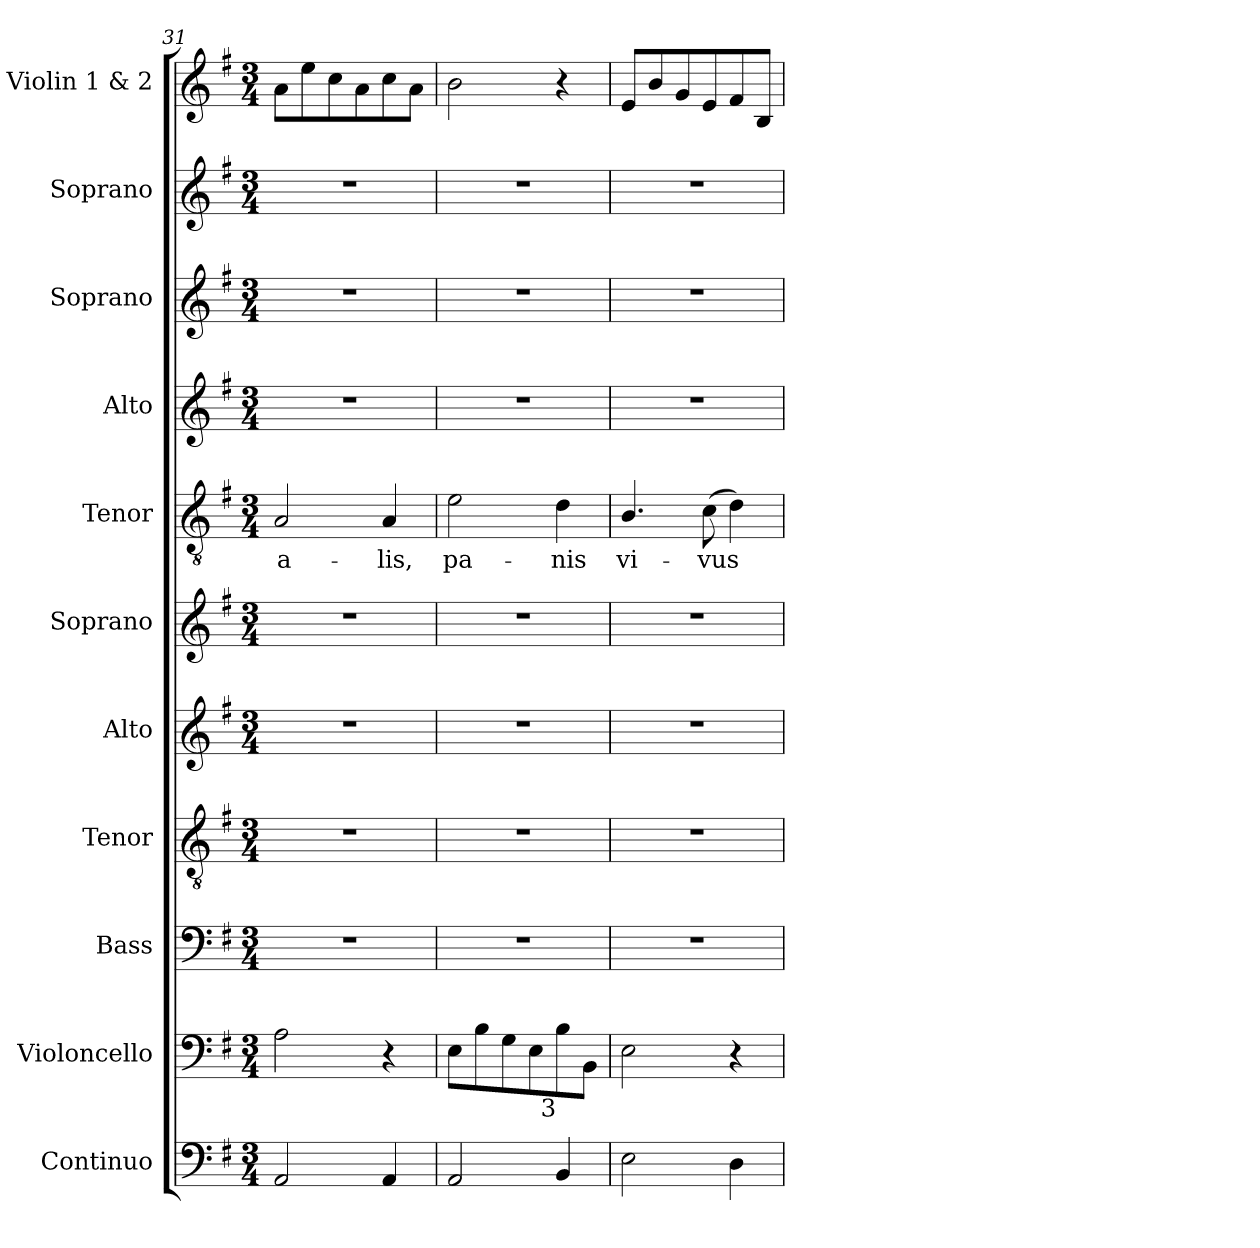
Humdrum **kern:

**kern	**kern	**kern	**kern	**kern	**kern	**kern	**text	**kern	**kern	**kern	**kern
*part11	*part10	*part9	*part8	*part7	*part6	*part5	*part5	*part4	*part3	*part2	*part1
*staff11	*staff10	*staff9	*staff8	*staff7	*staff6	*staff5	*staff5	*staff4	*staff3	*staff2	*staff1
*I"Continuo	*I"Violoncello	*I"Bass	*I"Tenor	*I"Alto	*I"Soprano	*I"Tenor	*	*I"Alto	*I"Soprano	*I"Soprano	*I"Violin 1 & 2
*I'Cont.	*I'Vc.	*I'B.	*I'T.	*I'A.	*I'S.	*I'T.	*	*I'A.	*I'S.	*I'S.	*I'Vln. 1/2
*clefF4	*clefF4	*clefF4	*clefGv2	*clefG2	*clefG2	*clefGv2	*	*clefG2	*clefG2	*clefG2	*clefG2
*	*	*	*ITrd7c12	*	*	*ITrd7c12	*	*	*	*	*
*k[f#]	*k[f#]	*k[f#]	*k[f#]	*k[f#]	*k[f#]	*k[f#]	*	*k[f#]	*k[f#]	*k[f#]	*k[f#]
*G:	*G:	*G:	*G:	*G:	*G:	*G:	*	*G:	*G:	*G:	*G:
*M3/4	*M3/4	*M3/4	*M3/4	*M3/4	*M3/4	*M3/4	*	*M3/4	*M3/4	*M3/4	*M3/4
=31	=31	=31	=31	=31	=31	=31	=31	=31	=31	=31	=31
!	!	!LO:N:vis=1	!LO:N:vis=1	!LO:N:vis=1	!LO:N:vis=1	!	!	!	!	!	!
!	!	!	!	!	!	!	!LO:LY:b:color=#000000	!LO:N:vis=1	!LO:N:vis=1	!LO:N:vis=1	!
2AAi/	2Ai\	2.r	2.r	2.r	2.r	2AAi/	-a-	2.r	2.r	2.r	8ai\L
.	.	.	.	.	.	.	.	.	.	.	8eei\
.	.	.	.	.	.	.	.	.	.	.	8cci\
.	.	.	.	.	.	.	.	.	.	.	8ai\
!	!	!	!	!	!	!	!LO:LY:b:color=#000000	!	!	!	!
4AAi/	4r	.	.	.	.	4AAi/	-lis,	.	.	.	8cci\
.	.	.	.	.	.	.	.	.	.	.	8ai\J
=32	=32	=32	=32	=32	=32	=32	=32	=32	=32	=32	=32
!	!	!LO:N:vis=1	!LO:N:vis=1	!LO:N:vis=1	!LO:N:vis=1	!	!	!	!	!	!
!	!	!	!	!	!	!	!LO:LY:b:color=#000000	!LO:N:vis=1	!LO:N:vis=1	!LO:N:vis=1	!
2AAi/	8Ei\L	2.r	2.r	2.r	2.r	2Ei\	pa-	2.r	2.r	2.r	2bi\
.	8Bi\	.	.	.	.	.	.	.	.	.	.
.	8Gi\	.	.	.	.	.	.	.	.	.	.
.	8Ei\	.	.	.	.	.	.	.	.	.	.
!	!LO:TX:b:rj:t=3	!	!	!	!	!	!	!	!	!	!
!	!	!	!	!	!	!	!LO:LY:b:color=#000000	!	!	!	!
4BBi/	8Bi\	.	.	.	.	4Di\	-nis	.	.	.	4r
.	8BBi\J	.	.	.	.	.	.	.	.	.	.
=33	=33	=33	=33	=33	=33	=33	=33	=33	=33	=33	=33
!	!	!LO:N:vis=1	!LO:N:vis=1	!LO:N:vis=1	!LO:N:vis=1	!	!	!	!	!	!
!	!	!	!	!	!	!	!LO:LY:b:color=#000000	!LO:N:vis=1	!LO:N:vis=1	!LO:N:vis=1	!
2Ei\	2Ei\	2.r	2.r	2.r	2.r	4.BBi/	vi-	2.r	2.r	2.r	8ei/L
.	.	.	.	.	.	.	.	.	.	.	8bi/
.	.	.	.	.	.	.	.	.	.	.	8gi/
!	!	!	!	!	!	!	!LO:LY:b:color=#000000	!	!	!	!
.	.	.	.	.	.	(8Ci\	-vus	.	.	.	8ei/
4Di\	4r	.	.	.	.	4Di\)	.	.	.	.	8f#i/
.	.	.	.	.	.	.	.	.	.	.	8Bi/J
=	=	=	=	=	=	=	=	=	=	=	=
*-	*-	*-	*-	*-	*-	*-	*-	*-	*-	*-	*-
